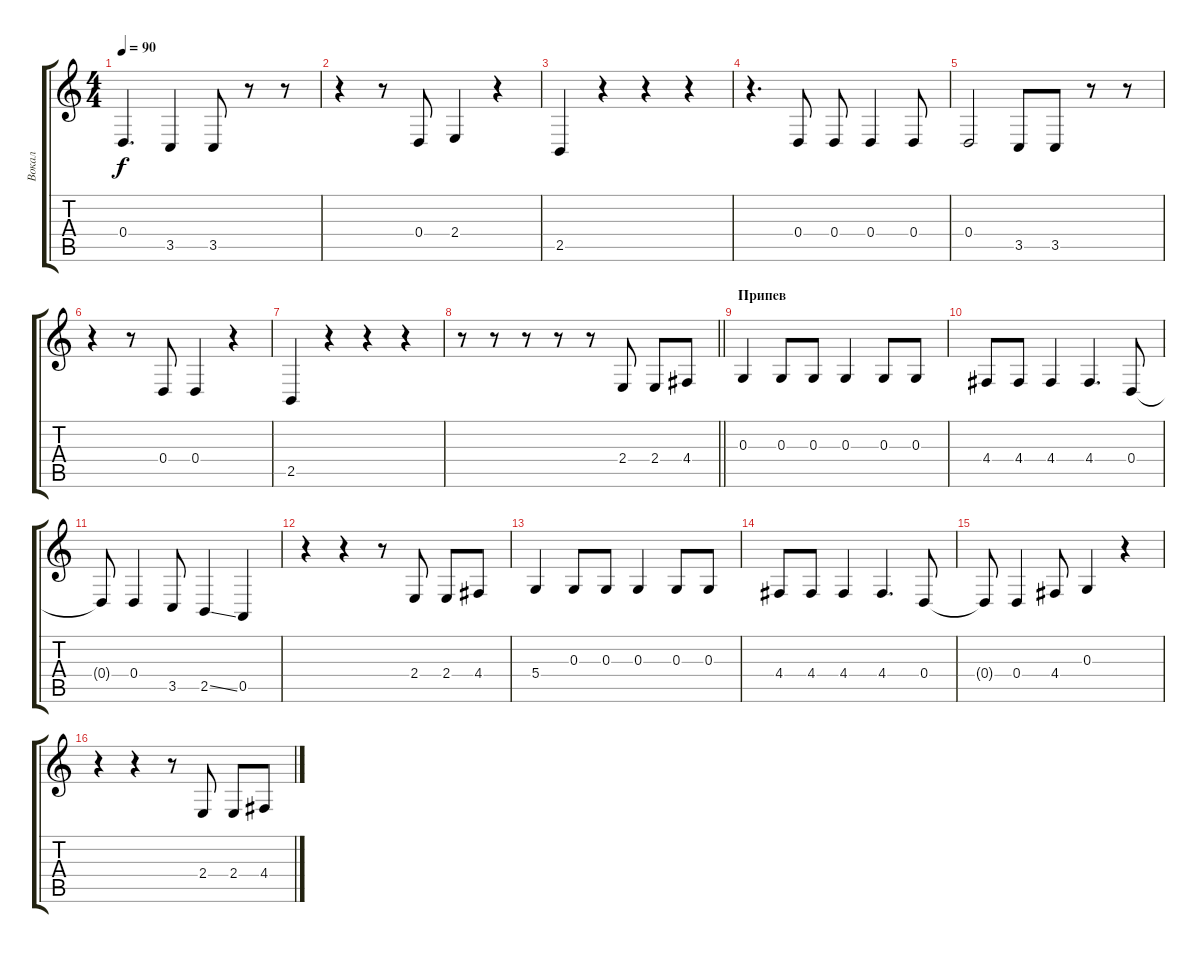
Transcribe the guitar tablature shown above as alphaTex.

\track ("Вокал" "Вокал") {instrument baritonesax}
\staff {score tabs}
\tuning (E4 B3 G3 D3 A2 E2) {hide}
\ts (4 4)
\tempo 90
\clef g2
\ks c
0.4.4{d dy f} 3.5.4 3.5.8 r.8 r.8 |
r.4 r.8 0.4.8 2.4.4 r.4 |
2.5.4 r.4 r.4 r.4 |
r.4{d} 0.4.8 0.4.8 0.4.4 0.4.8 |
0.4.2 3.5.8 3.5.8 r.8 r.8 |
r.4 r.8 0.4.8 0.4.4 r.4 |
2.5.4 r.4 r.4 r.4 |
\barLineRight lightlight
r.8 r.8 r.8 r.8 r.8 2.4.8 2.4.8 4.4.8 |
\section ("" "Припев")
0.3.4 0.3.8 0.3.8 0.3.4 0.3.8 0.3.8 |
4.4.8 4.4.8 4.4.4 4.4.4{d} 0.4.8 |
0.4{t}.8 0.4.4 3.5.8 2.5{ss}.4 0.5.4 |
r.4 r.4 r.8 2.4.8 2.4.8 4.4.8 |
5.4.4 0.3.8 0.3.8 0.3.4 0.3.8 0.3.8 |
4.4.8 4.4.8 4.4.4 4.4.4{d} 0.4.8 |
0.4{t}.8 0.4.4 4.4.8 0.3.4 r.4 |
r.4 r.4 r.8 2.4.8 2.4.8 4.4.8
